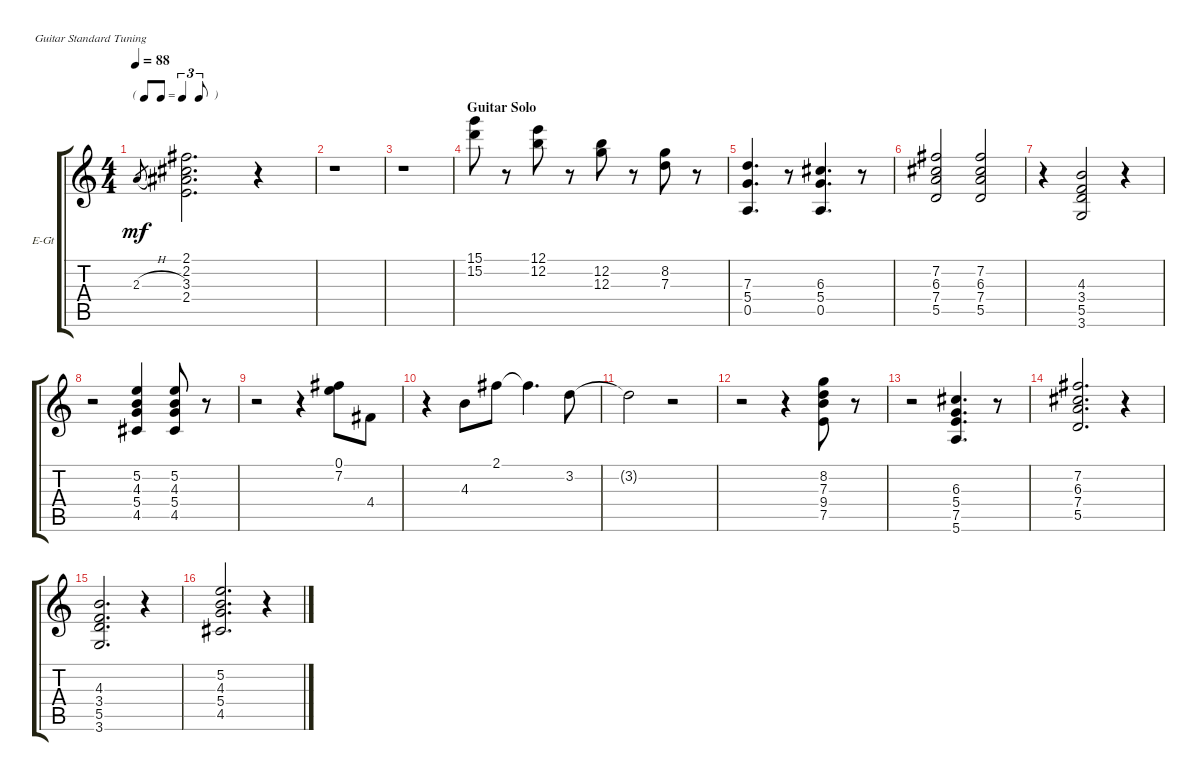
\defaultSystemsLayout 4
\bracketExtendMode groupsimilarinstruments
\firstSystemTrackNameOrientation horizontal
\otherSystemsTrackNameOrientation horizontal
\track ("Electric Guitar" "E-Gt") {instrument electricguitarclean}
\staff {score tabs}
\tuning (E4 B3 G3 D3 A2 E2)
\ts (4 4)
\tf triplet8th
\tempo 88
\clef g2
\scale
0.333333
\ks c
2.3{h}.8{gr dy mf} (3.3 2.2 2.1 2.4).2{d} r.4 |
r.1 |
r.1 |
\section ("" "Guitar Solo")
(15.2 15.1).8 r.8 (12.1 12.2).8 r.8 (12.2 12.3).8 r.8 (7.3 8.2).8 r.8 |
(7.3 5.4 0.5).4{d} r.8 (0.5 5.4 6.3).4{d} r.8 |
(7.2 6.3 7.4 5.5).2 (5.5 7.4 6.3 7.2).2 |
r.4 (4.3 3.4 5.5 3.6).2 r.4 |
r.2 (4.5 5.4 4.3 5.2).4 (5.2 4.3 5.4 4.5).8 r.8 |
r.2 r.4 (7.2 0.1).8 4.4.8 |
r.4 4.3.8 2.1.8 2.1{t}.4{d} 3.2.8 |
3.2{t}.2 r.2 |
r.2 r.4 (8.2 7.3 9.4 7.5).8 r.8 |
r.2 (6.3 5.4 7.5 5.6).4{d} r.8 |
(5.5 7.4 6.3 7.2).2{d} r.4 |
(4.3 3.4 5.5 3.6).2{d} r.4 |
(4.5 5.4 4.3 5.2).2{d} r.4
